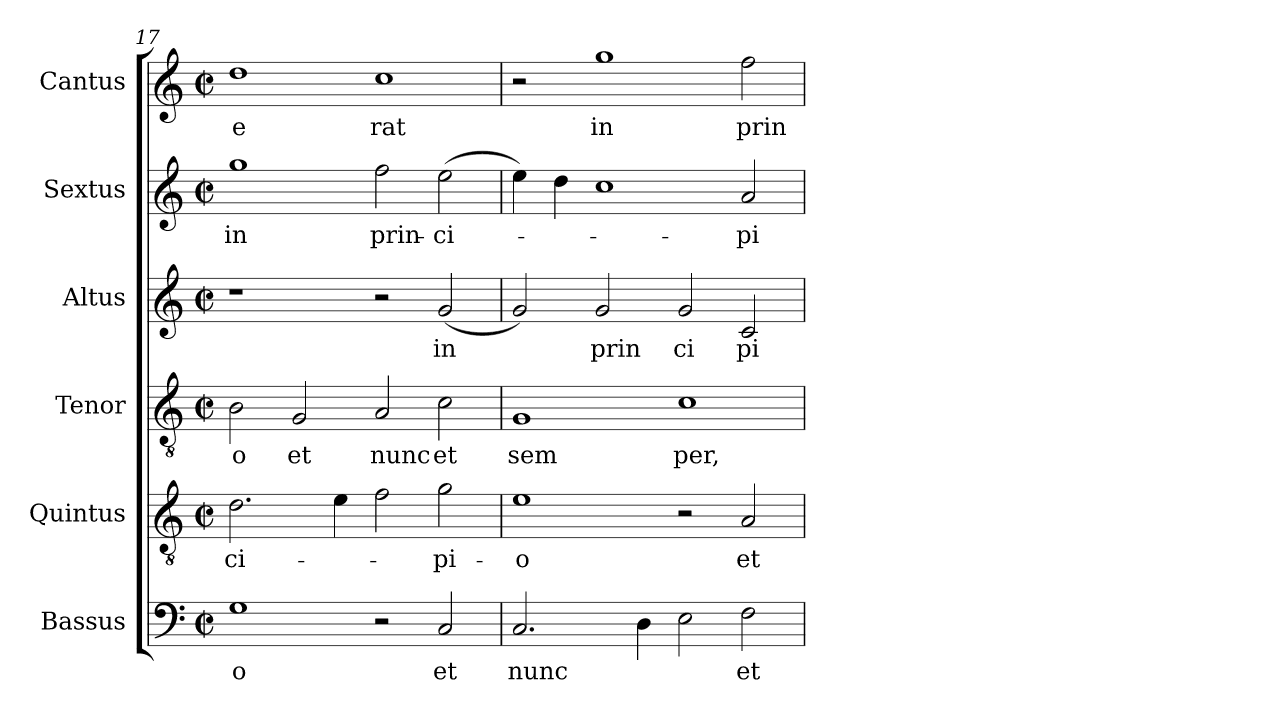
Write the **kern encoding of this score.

**kern	**text	**kern	**text	**kern	**text	**kern	**text	**kern	**text	**kern	**text
*part6	*part6	*part5	*part5	*part4	*part4	*part3	*part3	*part2	*part2	*part1	*part1
*staff6	*staff6	*staff5	*staff5	*staff4	*staff4	*staff3	*staff3	*staff2	*staff2	*staff1	*staff1
*I"Bassus	*	*I"Quintus	*	*I"Tenor	*	*I"Altus	*	*I"Sextus	*	*I"Cantus	*
*clefF4	*	*clefGv2	*	*clefGv2	*	*clefG2	*	*clefG2	*	*clefG2	*
*M2/2	*	*M2/2	*	*M2/2	*	*M2/2	*	*M2/2	*	*M2/2	*
*met(c|)	*	*met(c|)	*	*met(c|)	*	*met(c|)	*	*met(c|)	*	*met(c|)	*
=17	=17	=17	=17	=17	=17	=17	=17	=17	=17	=17	=17
!	!LO:LY:b:cj	!	!LO:LY:b:cj	!	!LO:LY:b:cj	!	!	!	!LO:LY:b:cj	!	!LO:LY:b:cj
1G	o	2.d\	-ci-	2B\	o	1r	.	1gg	in	1dd	e
!	!	!	!	!	!LO:LY:b:cj	!	!	!	!	!	!
.	.	.	.	2G/	et	.	.	.	.	.	.
.	.	4e\	.	.	.	.	.	.	.	.	.
!	!	!	!	!	!LO:LY:b:cj	!	!	!	!LO:LY:b:cj	!	!LO:LY:b:cj
2r	.	2f\	.	2A/	nunc	2r	.	2ff\	prin-	1cc	rat
!	!LO:LY:b:cj	!	!LO:LY:b:cj	!	!LO:LY:b:cj	!	!LO:LY:b:cj	!	!LO:LY:b:cj	!	!
2C/	et	2g\	-pi-	2c\	et	(<2g/	in	(>2ee\	-ci-	.	.
=18	=18	=18	=18	=18	=18	=18	=18	=18	=18	=18	=18
!	!LO:LY:b	!	!LO:LY:b:cj	!	!LO:LY:b:cj	!	!	!	!	!	!
2.C/	nunc	1e	-o	1G	sem	2g/)	.	4ee\)	.	2r	.
.	.	.	.	.	.	.	.	4dd\	.	.	.
!	!	!	!	!	!	!	!LO:LY:b:cj	!	!	!	!LO:LY:b:cj
.	.	.	.	.	.	2g/	prin	1cc	.	1gg	in
4D\	.	.	.	.	.	.	.	.	.	.	.
!	!	!	!	!	!LO:LY:b:cj	!	!LO:LY:b:cj	!	!	!	!
2E\	.	2r	.	1c	per,	2g/	ci	.	.	.	.
!	!LO:LY:b:cj	!	!LO:LY:b:cj	!	!	!	!LO:LY:b:cj	!	!LO:LY:b:cj	!	!LO:LY:b:cj
2F\	et	2A/	et	.	.	2c/	pi	2a/	-pi-	2ff\	prin
=	=	=	=	=	=	=	=	=	=	=	=
*-	*-	*-	*-	*-	*-	*-	*-	*-	*-	*-	*-
